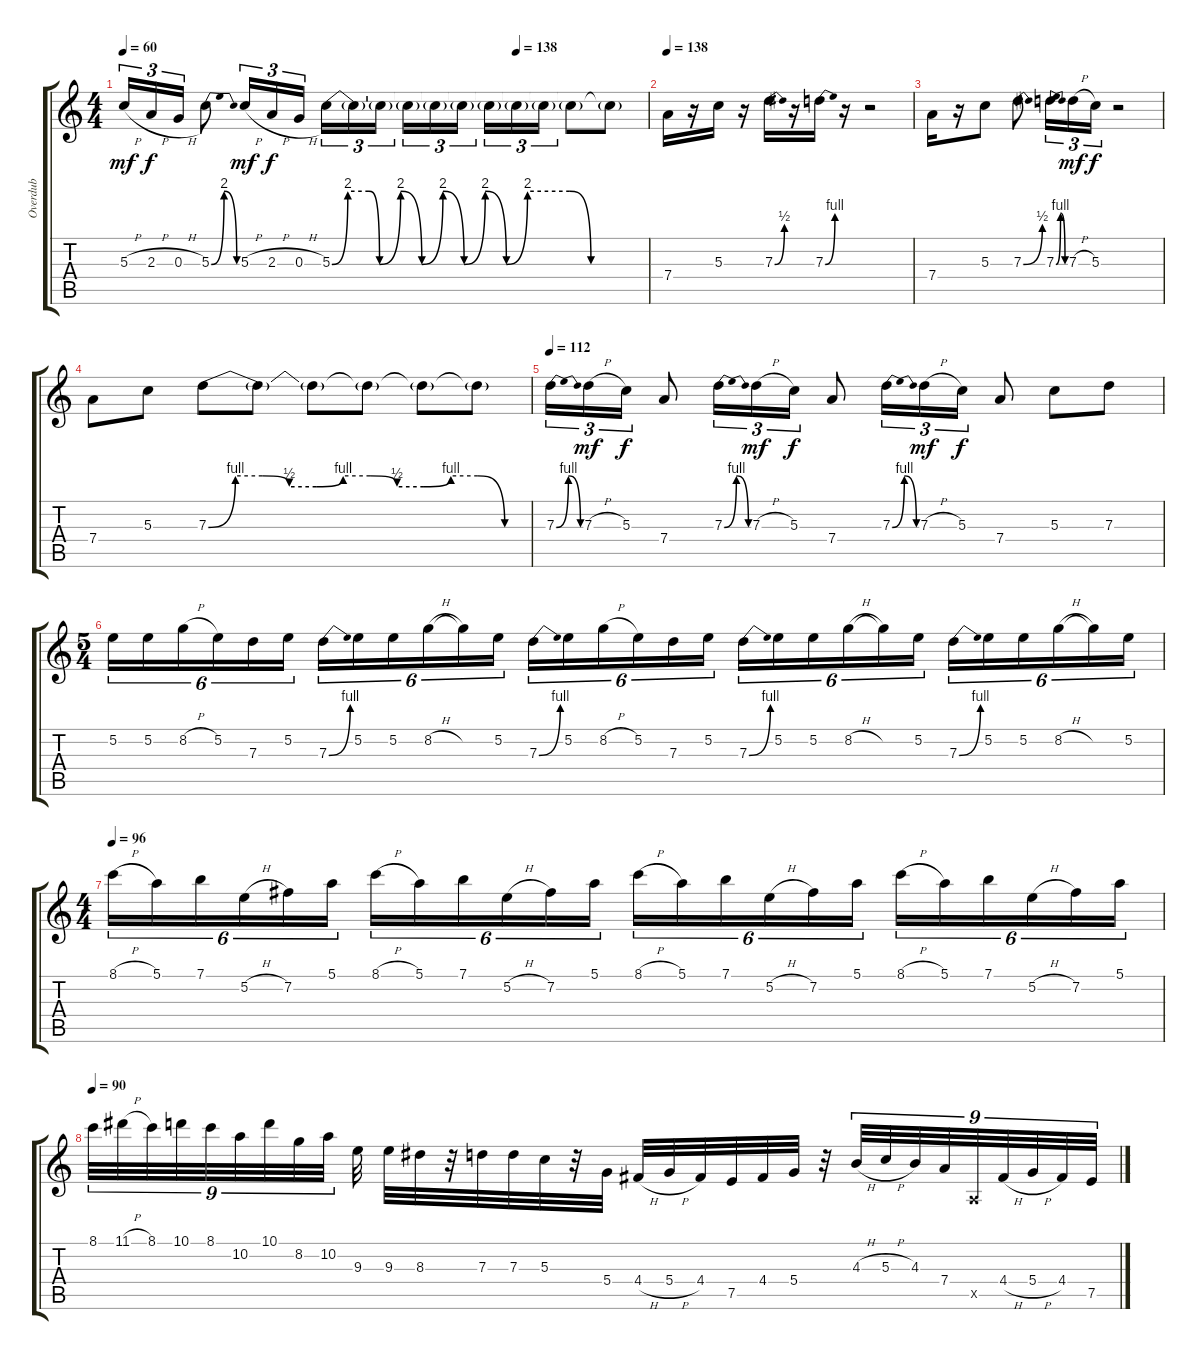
\track ("Overdub" "Overdub") {instrument fretlessbass}
\staff {score tabs}
\tuning (E4 B3 G3 D3 A2 E2) {hide}
\ts (4 4)
\tempo 60
\tempo (138 0.75)
\clef g2
\ks c
5.3{h}.16{tu (3 2) dy mf} 2.3{h}.16{tu (3 2) dy f} 0.3{h}.16{tu (3 2)} 5.3{be (bendrelease 0 0 15 8 30 8 60 0)}.8 5.3{h}.16{tu (3 2) dy mf} 2.3{h}.16{tu (3 2) dy f} 0.3{h}.16{tu (3 2)} 5.3{be (custom 0 0 3 8 7 8 9 0 13 8 17 0 21 8 25 0 29 8 33 0 37 8 45 8 49 0 60 0)}.16{tu (3 2)} 5.3{t}.16{tu (3 2)} 5.3{t}.16{tu (3 2)} 5.3{t}.16{tu (3 2)} 5.3{t}.16{tu (3 2)} 5.3{t}.16{tu (3 2)} 5.3{t}.16{tu (3 2)} 5.3{t}.16{tu (3 2)} 5.3{t}.16{tu (3 2)} 5.3{t}.8 5.3{t}.8 |
\tempo 138
7.4.16 r.16 5.3.16 r.16 7.3{be (bend 0 0 60 2)}.16 r.16 7.3{be (bend 0 0 60 4)}.16 r.16 r.2 |
7.4.16 r.16 5.3.8 7.3{be (bend 0 0 60 2)}.8 7.3{be (bendrelease 0 0 15 4 30 4 60 0)}.16{tu (3 2)} 7.3{h}.16{tu (3 2) dy mf} 5.3.16{tu (3 2) dy f} r.2 |
7.4.8 5.3.8 7.3{be (custom 0 0 5 4 10 4 15 2 20 2 25 4 30 4 35 2 40 2 45 4 50 4 55 0 60 0)}.8 7.3{t}.8 7.3{t}.8 7.3{t}.8 7.3{t}.8 7.3{t}.8 |
\tempo 112
7.3{be (bendrelease 0 0 15 4 30 4 60 0)}.16{tu (3 2)} 7.3{h}.16{tu (3 2) dy mf} 5.3.16{tu (3 2) dy f} 7.4.8 7.3{be (bendrelease 0 0 15 4 30 4 60 0)}.16{tu (3 2)} 7.3{h}.16{tu (3 2) dy mf} 5.3.16{tu (3 2) dy f} 7.4.8 7.3{be (bendrelease 0 0 15 4 30 4 60 0)}.16{tu (3 2)} 7.3{h}.16{tu (3 2) dy mf} 5.3.16{tu (3 2) dy f} 7.4.8 5.3.8 7.3.8 |
\ts (5 4)
5.2.16{tu (6 4)} 5.2.16{tu (6 4)} 8.2{h}.16{tu (6 4)} 5.2.16{tu (6 4)} 7.3.16{tu (6 4)} 5.2.16{tu (6 4)} 7.3{be (bend 0 0 60 4)}.16{tu (6 4)} 5.2.16{tu (6 4)} 5.2.16{tu (6 4)} 8.2{h}.16{tu (6 4)} 8.2{t}.16{tu (6 4)} 5.2.16{tu (6 4)} 7.3{be (bend 0 0 60 4)}.16{tu (6 4)} 5.2.16{tu (6 4)} 8.2{h}.16{tu (6 4)} 5.2.16{tu (6 4)} 7.3.16{tu (6 4)} 5.2.16{tu (6 4)} 7.3{be (bend 0 0 60 4)}.16{tu (6 4)} 5.2.16{tu (6 4)} 5.2.16{tu (6 4)} 8.2{h}.16{tu (6 4)} 8.2{t}.16{tu (6 4)} 5.2.16{tu (6 4)} 7.3{be (bend 0 0 60 4)}.16{tu (6 4)} 5.2.16{tu (6 4)} 5.2.16{tu (6 4)} 8.2{h}.16{tu (6 4)} 8.2{t}.16{tu (6 4)} 5.2.16{tu (6 4)} |
\ts (4 4)
\tempo 96
8.1{h}.16{tu (6 4)} 5.1.16{tu (6 4)} 7.1.16{tu (6 4)} 5.2{h}.16{tu (6 4)} 7.2.16{tu (6 4)} 5.1.16{tu (6 4)} 8.1{h}.16{tu (6 4)} 5.1.16{tu (6 4)} 7.1.16{tu (6 4)} 5.2{h}.16{tu (6 4)} 7.2.16{tu (6 4)} 5.1.16{tu (6 4)} 8.1{h}.16{tu (6 4)} 5.1.16{tu (6 4)} 7.1.16{tu (6 4)} 5.2{h}.16{tu (6 4)} 7.2.16{tu (6 4)} 5.1.16{tu (6 4)} 8.1{h}.16{tu (6 4)} 5.1.16{tu (6 4)} 7.1.16{tu (6 4)} 5.2{h}.16{tu (6 4)} 7.2.16{tu (6 4)} 5.1.16{tu (6 4)} |
\tempo 90
8.1.32{tu (9 8)} 11.1{h}.32{tu (9 8)} 8.1.32{tu (9 8)} 10.1.32{tu (9 8)} 8.1.32{tu (9 8)} 10.2.32{tu (9 8)} 10.1.32{tu (9 8)} 8.2.32{tu (9 8)} 10.2.32{tu (9 8)} 9.3.32 9.3.32 8.3.32 r.32 7.3.32 7.3.32 5.3.32 r.32 5.4.32 4.4{h}.32 5.4{h}.32 4.4.32 7.5.32 4.4.32 5.4.32 r.32 4.3{h}.32{tu (9 8)} 5.3{h}.32{tu (9 8)} 4.3.32{tu (9 8)} 7.4.32{tu (9 8)} 0.5{x}.32{tu (9 8)} 4.4{h}.32{tu (9 8)} 5.4{h}.32{tu (9 8)} 4.4.32{tu (9 8)} 7.5.32{tu (9 8)}
